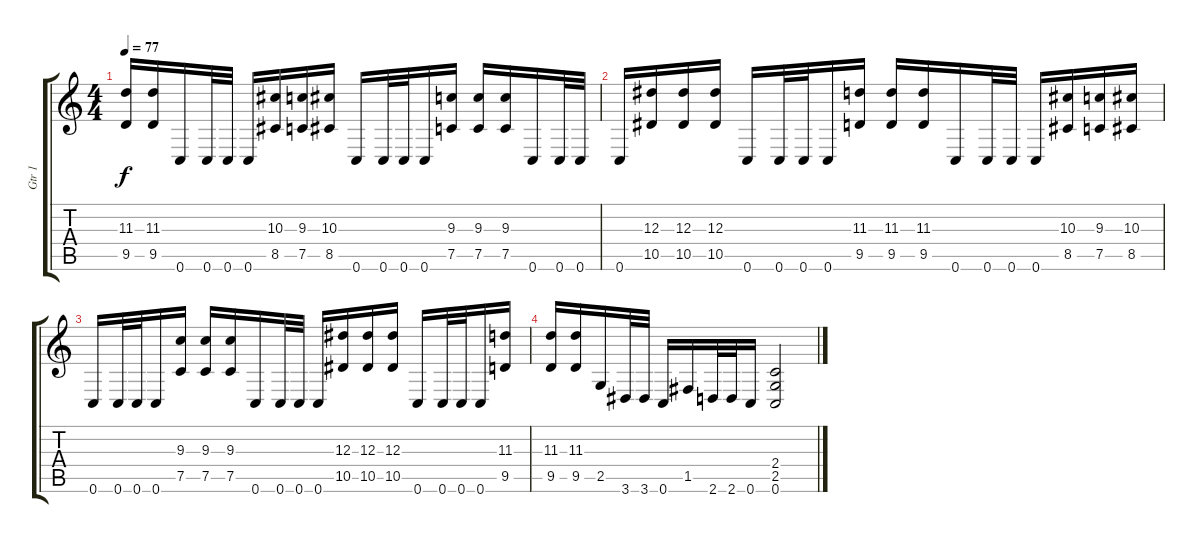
\track ("Gtr 1" "Gtr 1") {instrument distortionguitar}
\staff {score tabs}
\tuning (C4 G3 Eb3 Bb2 F2 C2) {hide}
\ts (4 4)
\tempo 77
\clef g2
\ks c
(11.3 9.5).16{dy f} (11.3 9.5).16 0.6.16 0.6.32 0.6.32 0.6.16 (10.3 8.5).16 (9.3 7.5).16 (10.3 8.5).16 0.6.16 0.6.32 0.6.32 0.6.16 (9.3 7.5).16 (9.3 7.5).16 (9.3 7.5).16 0.6.16 0.6.32 0.6.32 |
0.6.16 (12.3 10.5).16 (12.3 10.5).16 (12.3 10.5).16 0.6.16 0.6.32 0.6.32 0.6.16 (11.3 9.5).16 (11.3 9.5).16 (11.3 9.5).16 0.6.16 0.6.32 0.6.32 0.6.16 (10.3 8.5).16 (9.3 7.5).16 (10.3 8.5).16 |
0.6.16 0.6.32 0.6.32 0.6.16 (9.3 7.5).16 (9.3 7.5).16 (9.3 7.5).16 0.6.16 0.6.32 0.6.32 0.6.16 (12.3 10.5).16 (12.3 10.5).16 (12.3 10.5).16 0.6.16 0.6.32 0.6.32 0.6.16 (11.3 9.5).16 |
(11.3 9.5).16 (11.3 9.5).16 2.5.16 3.6.32 3.6.32 0.6.16 1.5.16 2.6.32 2.6.32 0.6.16 (2.4 2.5 0.6).2
